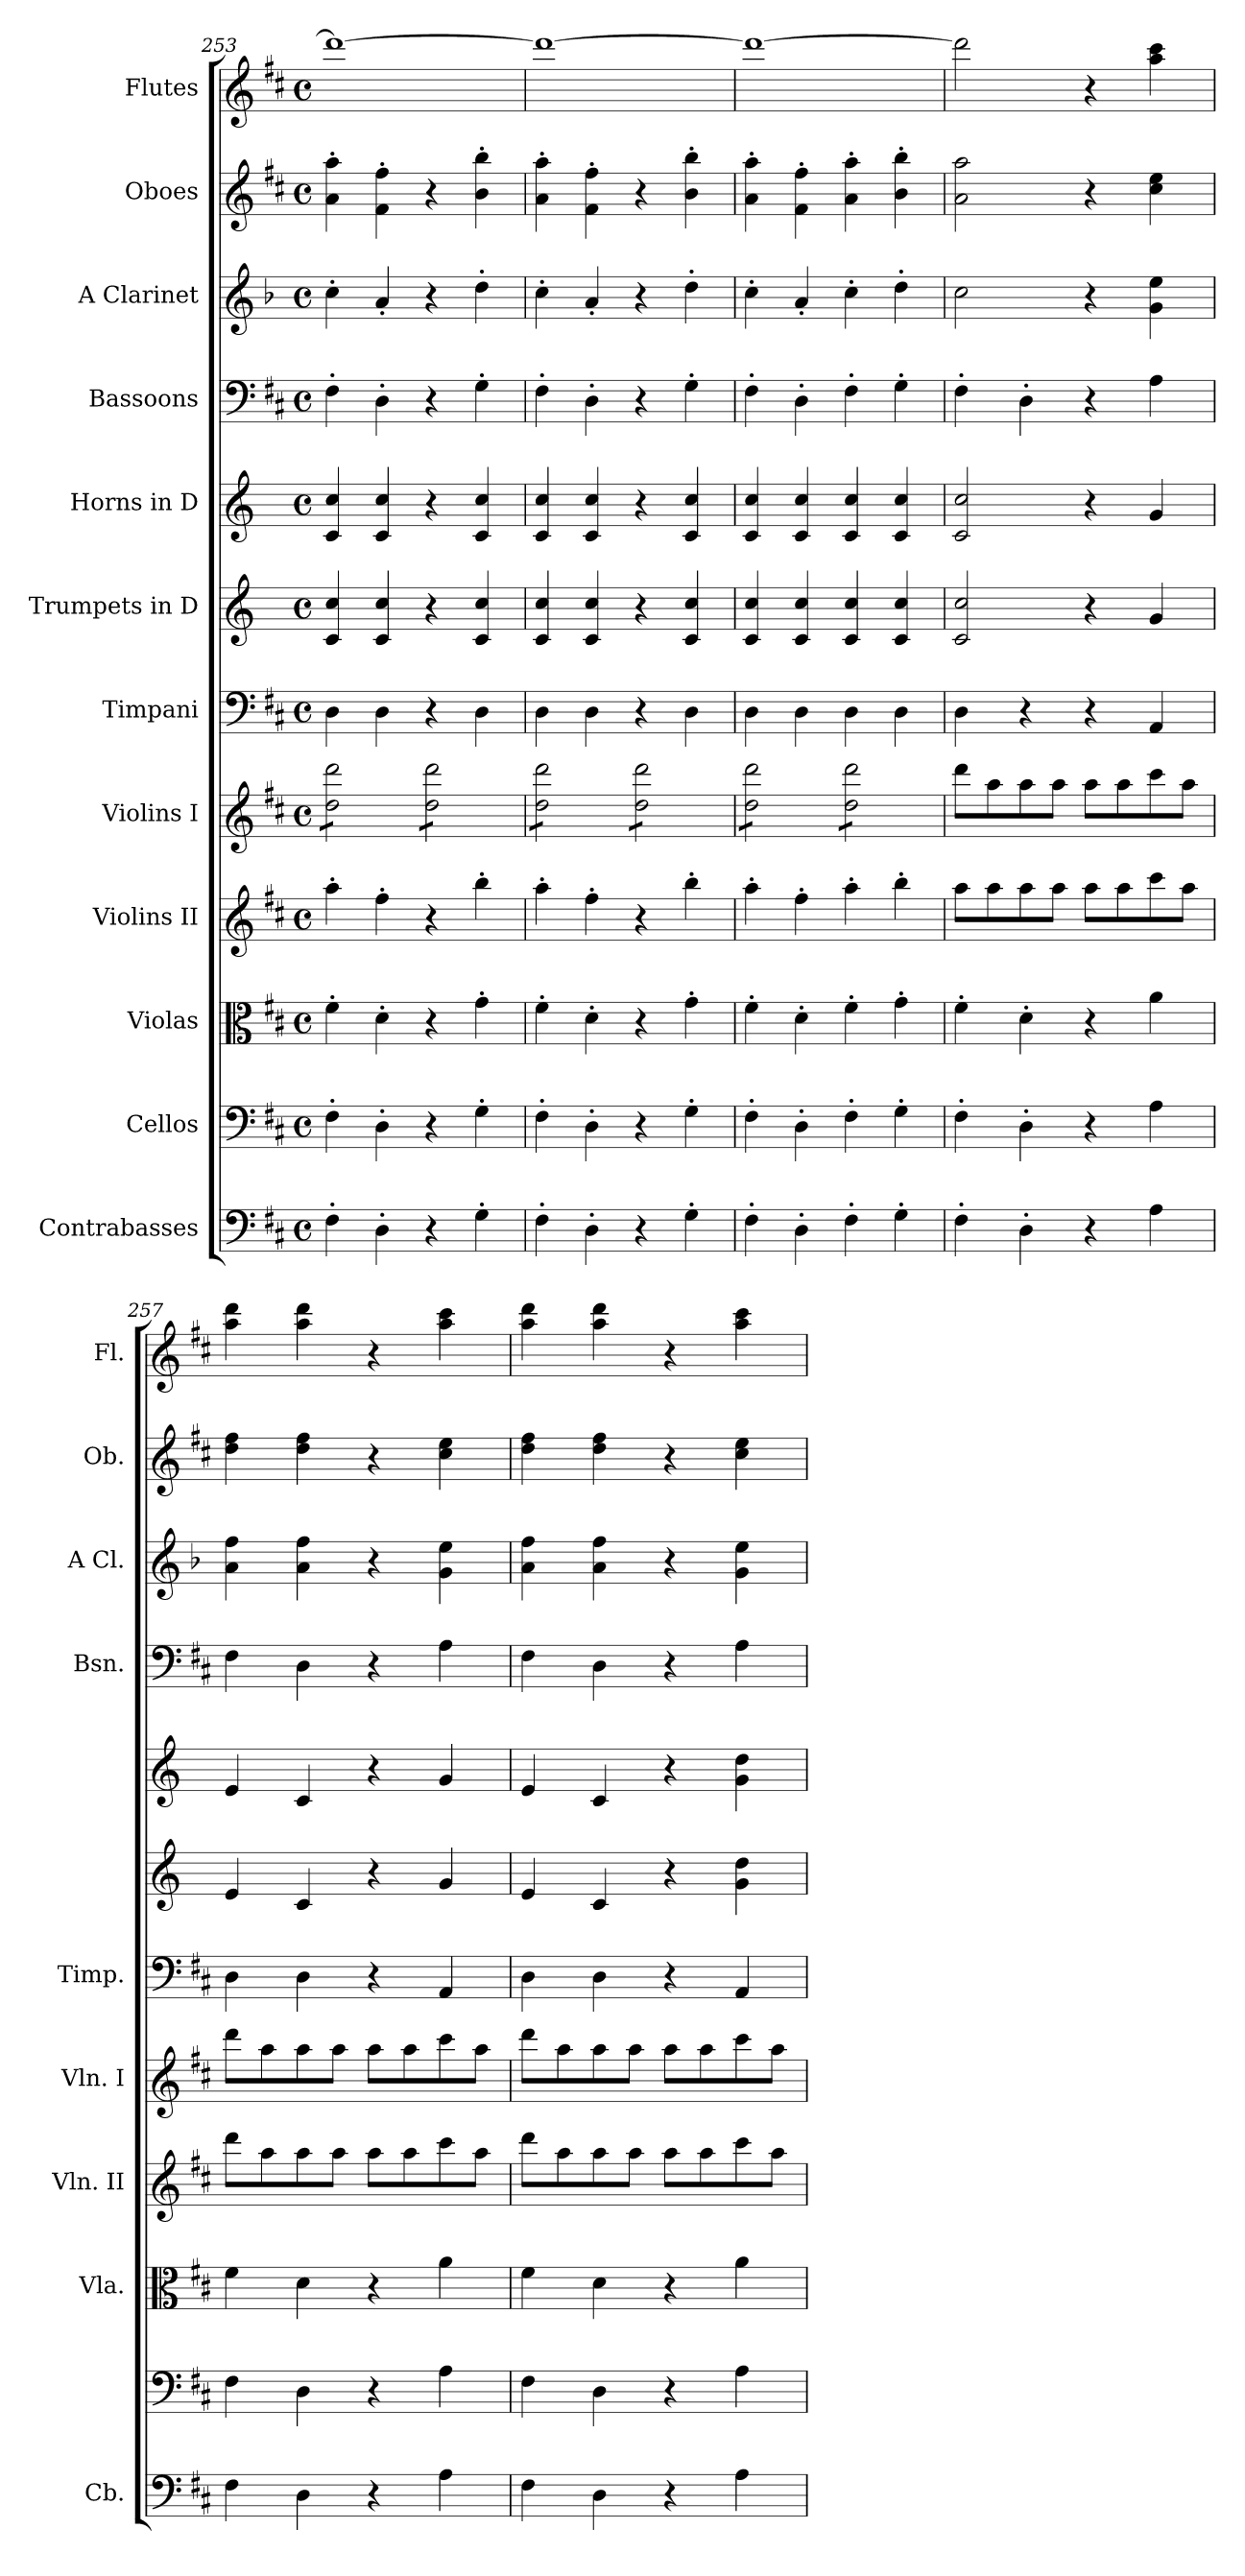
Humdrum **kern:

**kern	**kern	**kern	**kern	**kern	**kern	**kern	**kern	**kern	**kern	**kern	**kern
*part12	*part11	*part10	*part9	*part8	*part7	*part6	*part5	*part4	*part3	*part2	*part1
*staff12	*staff11	*staff10	*staff9	*staff8	*staff7	*staff6	*staff5	*staff4	*staff3	*staff2	*staff1
*I"Contrabasses	*I"Cellos	*I"Violas	*I"Violins II	*I"Violins I	*I"Timpani	*I"Trumpets in D	*I"Horns in D	*I"Bassoons	*I"A Clarinet	*I"Oboes	*I"Flutes
*I'Cb.	*	*I'Vla.	*I'Vln. II	*I'Vln. I	*I'Timp.	*	*	*I'Bsn.	*I'A Cl.	*I'Ob.	*I'Fl.
*clefF4	*clefF4	*clefC3	*clefG2	*clefG2	*clefF4	*clefG2	*clefG2	*clefF4	*clefG2	*clefG2	*clefG2
*ITrd7c12	*	*	*	*	*	*ITrd-1c-2	*ITrd6c10	*	*ITrd2c3	*	*
*k[f#c#]	*k[f#c#]	*k[f#c#]	*k[f#c#]	*k[f#c#]	*k[f#c#]	*k[f#c#]	*k[f#c#]	*k[f#c#]	*k[f#c#]	*k[f#c#]	*k[f#c#]
*M4/4	*M4/4	*M4/4	*M4/4	*M4/4	*M4/4	*M4/4	*M4/4	*M4/4	*M4/4	*M4/4	*M4/4
*met(c)	*met(c)	*met(c)	*met(c)	*met(c)	*met(c)	*met(c)	*met(c)	*met(c)	*met(c)	*met(c)	*met(c)
=253	=253	=253	=253	=253	=253	=253	=253	=253	=253	=253	=253
*	*	*	*	*tremolo	*	*	*	*	*	*	*
4FF#'\	4F#'\	4f#'\	4aa'\	8dd\ 8ddd\L	4D\	4d/ 4dd/	4D/ 4d/	4F#'\	4a'\	4a\' 4aa\'	1ddd_
.	.	.	.	8dd\ 8ddd\	.	.	.	.	.	.	.
4DD'\	4D'\	4d'\	4ff#'\	8dd\ 8ddd\	4D\	4d/ 4dd/	4D/ 4d/	4D'\	4f#'/	4f#\' 4ff#\'	.
.	.	.	.	8dd\ 8ddd\J	.	.	.	.	.	.	.
4r	4r	4r	4r	8dd\ 8ddd\L	4r	4r	4r	4r	4r	4r	.
.	.	.	.	8dd\ 8ddd\	.	.	.	.	.	.	.
4GG'\	4G'\	4g'\	4bb'\	8dd\ 8ddd\	4D\	4d/ 4dd/	4D/ 4d/	4G'\	4b'\	4b\' 4bb\'	.
.	.	.	.	8dd\ 8ddd\J	.	.	.	.	.	.	.
=254	=254	=254	=254	=254	=254	=254	=254	=254	=254	=254	=254
4FF#'\	4F#'\	4f#'\	4aa'\	8dd\ 8ddd\L	4D\	4d/ 4dd/	4D/ 4d/	4F#'\	4a'\	4a\' 4aa\'	1ddd_
.	.	.	.	8dd\ 8ddd\	.	.	.	.	.	.	.
4DD'\	4D'\	4d'\	4ff#'\	8dd\ 8ddd\	4D\	4d/ 4dd/	4D/ 4d/	4D'\	4f#'/	4f#\' 4ff#\'	.
.	.	.	.	8dd\ 8ddd\J	.	.	.	.	.	.	.
4r	4r	4r	4r	8dd\ 8ddd\L	4r	4r	4r	4r	4r	4r	.
.	.	.	.	8dd\ 8ddd\	.	.	.	.	.	.	.
4GG'\	4G'\	4g'\	4bb'\	8dd\ 8ddd\	4D\	4d/ 4dd/	4D/ 4d/	4G'\	4b'\	4b\' 4bb\'	.
.	.	.	.	8dd\ 8ddd\J	.	.	.	.	.	.	.
=255	=255	=255	=255	=255	=255	=255	=255	=255	=255	=255	=255
4FF#'\	4F#'\	4f#'\	4aa'\	8dd\ 8ddd\L	4D\	4d/ 4dd/	4D/ 4d/	4F#'\	4a'\	4a\' 4aa\'	1ddd_
.	.	.	.	8dd\ 8ddd\	.	.	.	.	.	.	.
4DD'\	4D'\	4d'\	4ff#'\	8dd\ 8ddd\	4D\	4d/ 4dd/	4D/ 4d/	4D'\	4f#'/	4f#\' 4ff#\'	.
.	.	.	.	8dd\ 8ddd\J	.	.	.	.	.	.	.
4FF#'\	4F#'\	4f#'\	4aa'\	8dd\ 8ddd\L	4D\	4d/ 4dd/	4D/ 4d/	4F#'\	4a'\	4a\' 4aa\'	.
.	.	.	.	8dd\ 8ddd\	.	.	.	.	.	.	.
4GG'\	4G'\	4g'\	4bb'\	8dd\ 8ddd\	4D\	4d/ 4dd/	4D/ 4d/	4G'\	4b'\	4b\' 4bb\'	.
.	.	.	.	8dd\ 8ddd\J	.	.	.	.	.	.	.
*	*	*	*	*Xtremolo	*	*	*	*	*	*	*
=256	=256	=256	=256	=256	=256	=256	=256	=256	=256	=256	=256
4FF#'\	4F#'\	4f#'\	8aa\L	8ddd\L	4D\	2d/ 2dd/	2D/ 2d/	4F#'\	2a\	2a\ 2aa\	2ddd\]
.	.	.	8aa\	8aa\	.	.	.	.	.	.	.
4DD'\	4D'\	4d'\	8aa\	8aa\	4r	.	.	4D'\	.	.	.
.	.	.	8aa\J	8aa\J	.	.	.	.	.	.	.
4r	4r	4r	8aa\L	8aa\L	4r	4r	4r	4r	4r	4r	4r
.	.	.	8aa\	8aa\	.	.	.	.	.	.	.
4AA\	4A\	4a\	8ccc#\	8ccc#\	4AA/	4a/	4A/	4A\	4e\ 4cc#\	4cc#\ 4ee\	4aa\ 4ccc#\
.	.	.	8aa\J	8aa\J	.	.	.	.	.	.	.
=257	=257	=257	=257	=257	=257	=257	=257	=257	=257	=257	=257
4FF#\	4F#\	4f#\	8ddd\L	8ddd\L	4D\	4f#/	4F#/	4F#\	4f#\ 4dd\	4dd\ 4ff#\	4aa\ 4ddd\
.	.	.	8aa\	8aa\	.	.	.	.	.	.	.
4DD\	4D\	4d\	8aa\	8aa\	4D\	4d/	4D/	4D\	4f#\ 4dd\	4dd\ 4ff#\	4aa\ 4ddd\
.	.	.	8aa\J	8aa\J	.	.	.	.	.	.	.
4r	4r	4r	8aa\L	8aa\L	4r	4r	4r	4r	4r	4r	4r
.	.	.	8aa\	8aa\	.	.	.	.	.	.	.
4AA\	4A\	4a\	8ccc#\	8ccc#\	4AA/	4a/	4A/	4A\	4e\ 4cc#\	4cc#\ 4ee\	4aa\ 4ccc#\
.	.	.	8aa\J	8aa\J	.	.	.	.	.	.	.
=258	=258	=258	=258	=258	=258	=258	=258	=258	=258	=258	=258
4FF#\	4F#\	4f#\	8ddd\L	8ddd\L	4D\	4f#/	4F#/	4F#\	4f#\ 4dd\	4dd\ 4ff#\	4aa\ 4ddd\
.	.	.	8aa\	8aa\	.	.	.	.	.	.	.
4DD\	4D\	4d\	8aa\	8aa\	4D\	4d/	4D/	4D\	4f#\ 4dd\	4dd\ 4ff#\	4aa\ 4ddd\
.	.	.	8aa\J	8aa\J	.	.	.	.	.	.	.
4r	4r	4r	8aa\L	8aa\L	4r	4r	4r	4r	4r	4r	4r
.	.	.	8aa\	8aa\	.	.	.	.	.	.	.
4AA\	4A\	4a\	8ccc#\	8ccc#\	4AA/	4a\ 4ee\	4A\ 4e\	4A\	4e\ 4cc#\	4cc#\ 4ee\	4aa\ 4ccc#\
.	.	.	8aa\J	8aa\J	.	.	.	.	.	.	.
=	=	=	=	=	=	=	=	=	=	=	=
*-	*-	*-	*-	*-	*-	*-	*-	*-	*-	*-	*-
